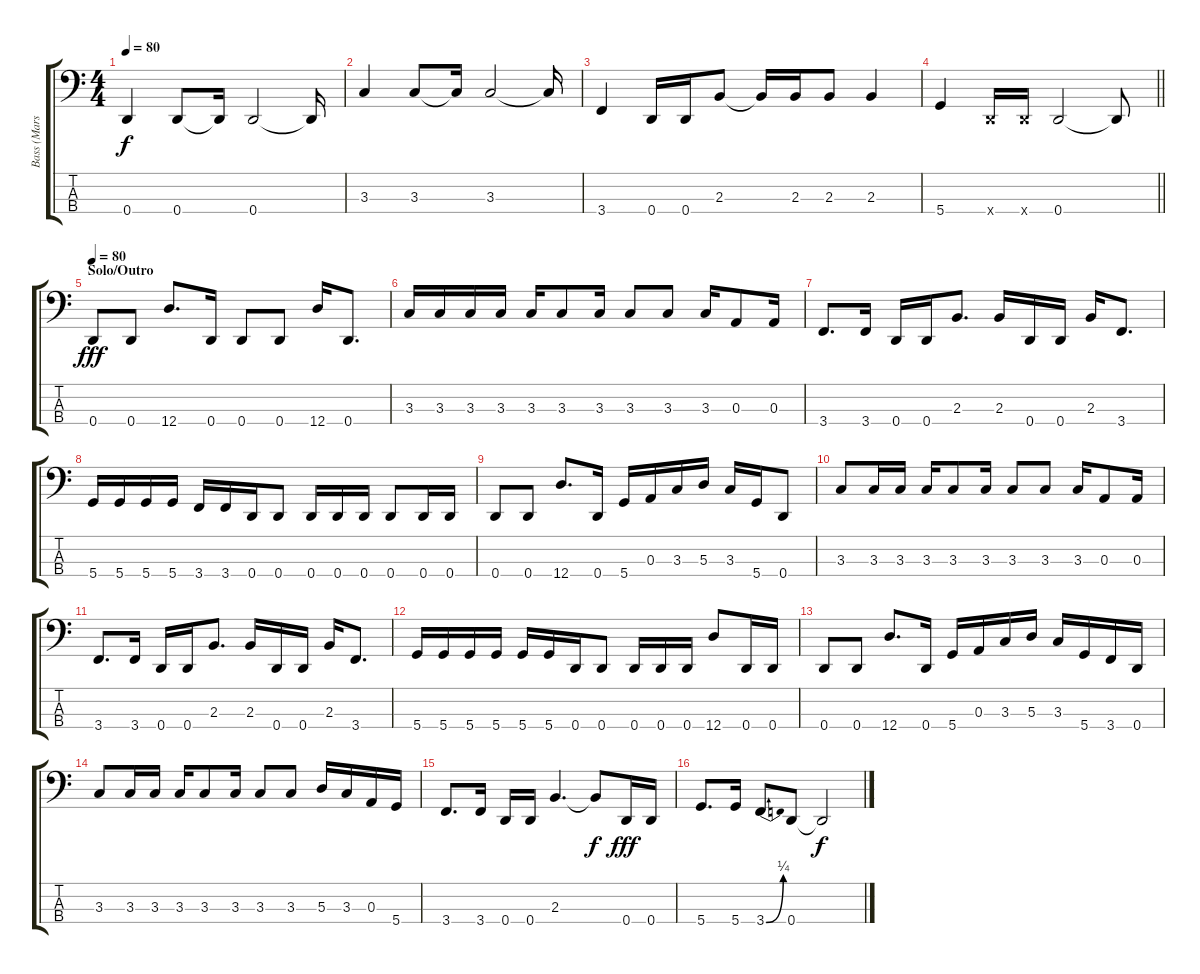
\track ("Bass (Marshall)" "Bass (Mars") {instrument electricbassfinger}
\staff {score tabs}
\tuning (G2 D2 A1 D1) {hide}
\ts (4 4)
\tempo 80
\clef f4
\ks c
0.4.4{dy f} 0.4.8 0.4{t}.16 0.4.2 0.4{t}.16 |
3.3.4 3.3.8 3.3{t}.16 3.3.2 3.3{t}.16 |
3.4.4 0.4.16 0.4.16 2.3.8 2.3{t}.16 2.3.16 2.3.8 2.3.4 |
\barLineRight lightlight
5.4.4 0.4{x}.16 0.4{x}.16 0.4.2 0.4{t}.8 |
\section ("" "Solo/Outro")
\tempo 80
0.4.8{dy fff} 0.4.8 12.4.8{d} 0.4.16 0.4.8 0.4.8 12.4.16 0.4.8{d} |
3.3.16 3.3.16 3.3.16 3.3.16 3.3.16 3.3.8 3.3.16 3.3.8 3.3.8 3.3.16 0.3.8 0.3.16 |
3.4.8{d} 3.4.16 0.4.16 0.4.16 2.3.8{d} 2.3.16 0.4.16 0.4.16 2.3.16 3.4.8{d} |
5.4.16 5.4.16 5.4.16 5.4.16 3.4.16 3.4.16 0.4.16 0.4.8 0.4.16 0.4.16 0.4.16 0.4.8 0.4.16 0.4.16 |
0.4.8 0.4.8 12.4.8{d} 0.4.16 5.4.16 0.3.16 3.3.16 5.3.16 3.3.16 5.4.16 0.4.8 |
3.3.8 3.3.16 3.3.16 3.3.16 3.3.8 3.3.16 3.3.8 3.3.8 3.3.16 0.3.8 0.3.16 |
3.4.8{d} 3.4.16 0.4.16 0.4.16 2.3.8{d} 2.3.16 0.4.16 0.4.16 2.3.16 3.4.8{d} |
5.4.16 5.4.16 5.4.16 5.4.16 5.4.16 5.4.16 0.4.16 0.4.8 0.4.16 0.4.16 0.4.16 12.4.8 0.4.16 0.4.16 |
0.4.8 0.4.8 12.4.8{d} 0.4.16 5.4.16 0.3.16 3.3.16 5.3.16 3.3.16 5.4.16 3.4.16 0.4.16 |
3.3.8 3.3.16 3.3.16 3.3.16 3.3.8 3.3.16 3.3.8 3.3.8 5.3.16 3.3.16 0.3.16 5.4.16 |
3.4.8{d} 3.4.16 0.4.16 0.4.16 2.3.4{d} 2.3{t}.8{dy f} 0.4.16{dy fff} 0.4.16 |
5.4.8{d} 5.4.16 3.4{be (bend 0 0 60 1)}.8 0.4.8 0.4{t}.2{dy f}
